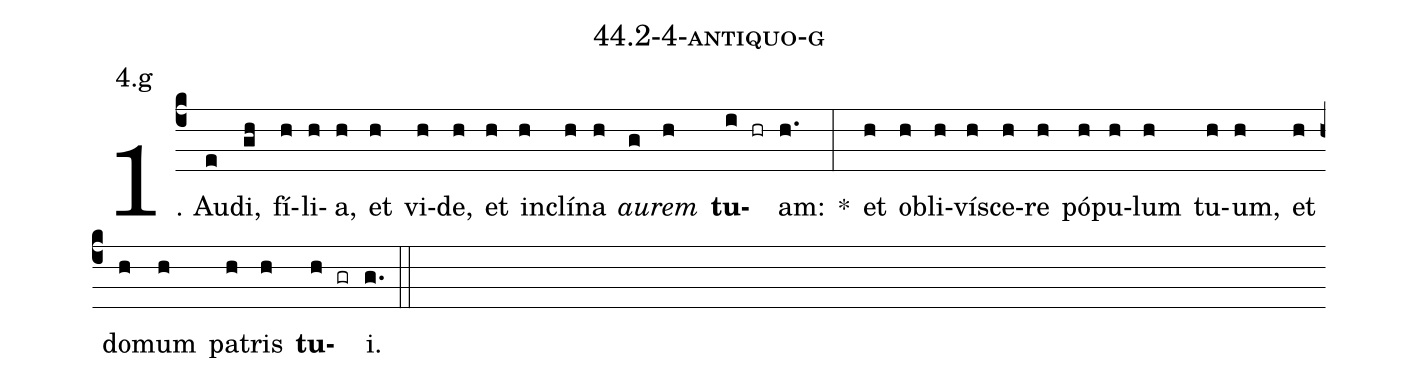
name: 44.2-4-antiquo-g;
annotation: 4.g;
%%
(c4)1. Au(e)di,(gh) fí(h)li(h)a,(h) et(h) vi(h)de,(h) et(h) in(h)clí(h)na(h) <i>au</i>(g)<i>rem</i>(h) <b>tu</b>(i hr)am:(h.) *(:) et(h) ob(h)li(h)ví(h)sce(h)re(h) pó(h)pu(h)lum(h) tu(h)um,(h) et(h) do(h)mum(h) pa(h)tris(h) <b>tu</b>(h gr)i.(g.) (::)


%E(h) u(h) o(h) u(h) a(h) e.(g.) (::)
